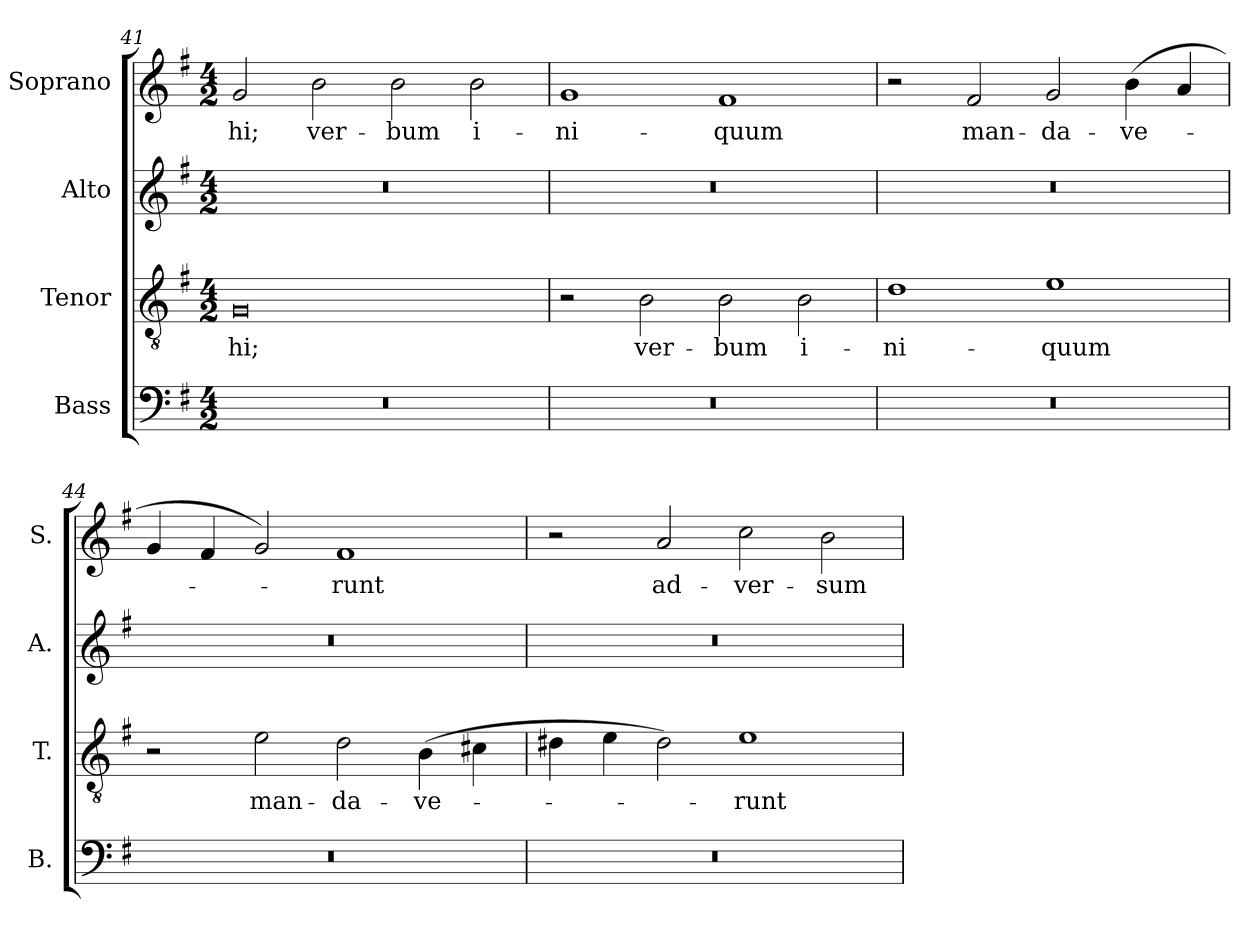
**kern	**kern	**text	**kern	**kern	**text
*part4	*part3	*part3	*part2	*part1	*part1
*staff4	*staff3	*staff3	*staff2	*staff1	*staff1
*I"Bass	*I"Tenor	*	*I"Alto	*I"Soprano	*
*I'B.	*I'T.	*	*I'A.	*I'S.	*
*clefF4	*clefGv2	*	*clefG2	*clefG2	*
*	*ITrd7c12	*	*	*	*
*k[f#]	*k[f#]	*	*k[f#]	*k[f#]	*
*G:	*G:	*	*G:	*G:	*
*M4/2	*M4/2	*	*M4/2	*M4/2	*
=41	=41	=41	=41	=41	=41
!LO:N:vis=1	!	!	!	!	!
!	!	!LO:LY:b:color=#000000	!LO:N:vis=1	!	!
!	!	!	!	!	!LO:LY:b:color=#000000
0r	0GGi	-hi;	0r	2gi/	-hi;
!	!	!	!	!	!LO:LY:b:color=#000000
.	.	.	.	2bi\	ver-
!	!	!	!	!	!LO:LY:b:color=#000000
.	.	.	.	2bi\	-bum
!	!	!	!	!	!LO:LY:b:color=#000000
.	.	.	.	2bi\	i-
=42	=42	=42	=42	=42	=42
!LO:N:vis=1	!	!	!LO:N:vis=1	!	!
!	!	!	!	!	!LO:LY:b:color=#000000
0r	2r	.	0r	1gi	-ni-
!	!	!LO:LY:b:color=#000000	!	!	!
.	2BBi\	ver-	.	.	.
!	!	!LO:LY:b:color=#000000	!	!	!
!	!	!	!	!	!LO:LY:b:color=#000000
.	2BBi\	-bum	.	1f#i	-quum
!	!	!LO:LY:b:color=#000000	!	!	!
.	2BBi\	i-	.	.	.
!!LO:LB:g=z
=43	=43	=43	=43	=43	=43
!LO:N:vis=1	!	!	!	!	!
!	!	!LO:LY:b:color=#000000	!LO:N:vis=1	!	!
0r	1Di	-ni-	0r	2r	.
!	!	!	!	!	!LO:LY:b:color=#000000
.	.	.	.	2f#i/	man-
!	!	!LO:LY:b:color=#000000	!	!	!
!	!	!	!	!	!LO:LY:b:color=#000000
.	1Ei	-quum	.	2gi/	-da-
!	!	!	!	!	!LO:LY:b:color=#000000
.	.	.	.	(4bi\	-ve-
.	.	.	.	4ai/	.
=44	=44	=44	=44	=44	=44
!LO:N:vis=1	!	!	!LO:N:vis=1	!	!
0r	2r	.	0r	4gi/	.
.	.	.	.	4f#i/	.
!	!	!LO:LY:b:color=#000000	!	!	!
.	2Ei\	man-	.	2gi/)	.
!	!	!LO:LY:b:color=#000000	!	!	!
!	!	!	!	!	!LO:LY:b:color=#000000
.	2Di\	-da-	.	1f#i	-runt
!	!	!LO:LY:b:color=#000000	!	!	!
.	(4BBi\	-ve-	.	.	.
.	4C#Xi\	.	.	.	.
=45	=45	=45	=45	=45	=45
!LO:N:vis=1	!	!	!LO:N:vis=1	!	!
0r	4D#Xi\	.	0r	2r	.
.	4Ei\	.	.	.	.
!	!	!	!	!	!LO:LY:b:color=#000000
.	2D#i\)	.	.	2ai/	ad-
!	!	!LO:LY:b:color=#000000	!	!	!
!	!	!	!	!	!LO:LY:b:color=#000000
.	1Ei	-runt	.	2cci\	-ver-
!	!	!	!	!	!LO:LY:b:color=#000000
.	.	.	.	2bi\	-sum
=	=	=	=	=	=
*-	*-	*-	*-	*-	*-
